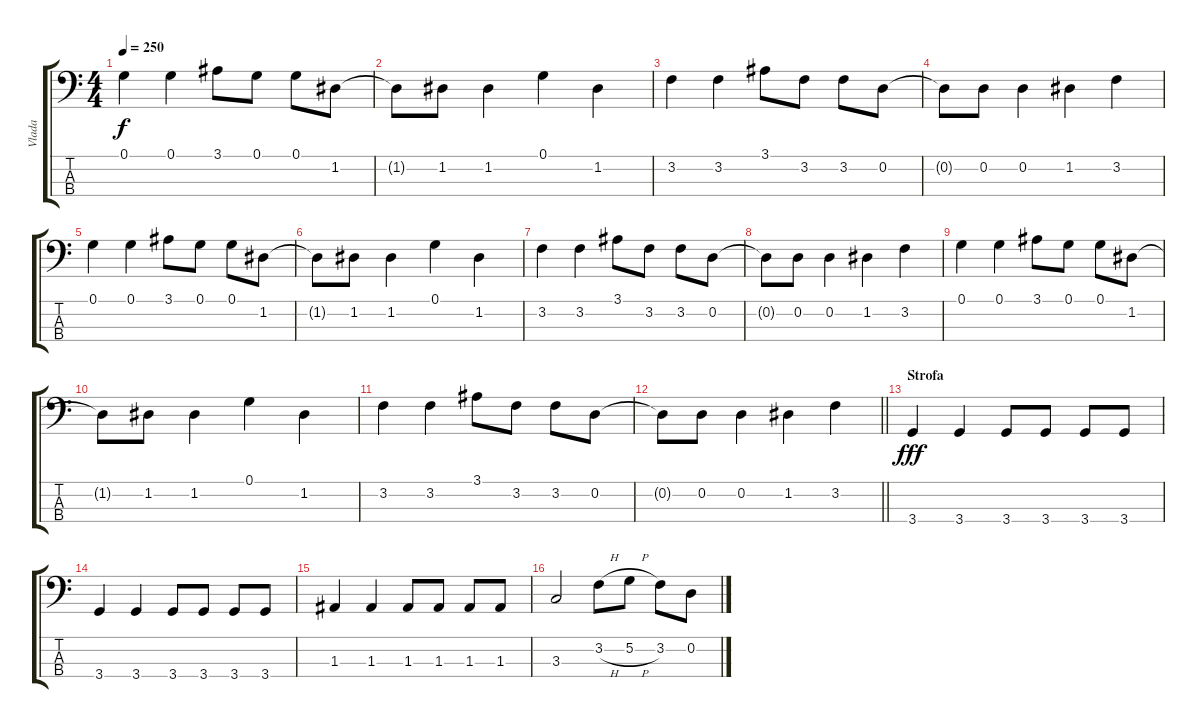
\track ("Vlada" "Vlada") {instrument electricbassfinger}
\staff {score tabs}
\tuning (G2 D2 A1 E1) {hide}
\ts (4 4)
\tempo 250
\clef f4
\ks c
0.1.4{dy f} 0.1.4 3.1.8 0.1.8 0.1.8 1.2.8 |
1.2{t}.8 1.2.8 1.2.4 0.1.4 1.2.4 |
3.2.4 3.2.4 3.1.8 3.2.8 3.2.8 0.2.8 |
0.2{t}.8 0.2.8 0.2.4 1.2.4 3.2.4 |
0.1.4 0.1.4 3.1.8 0.1.8 0.1.8 1.2.8 |
1.2{t}.8 1.2.8 1.2.4 0.1.4 1.2.4 |
3.2.4 3.2.4 3.1.8 3.2.8 3.2.8 0.2.8 |
0.2{t}.8 0.2.8 0.2.4 1.2.4 3.2.4 |
0.1.4 0.1.4 3.1.8 0.1.8 0.1.8 1.2.8 |
1.2{t}.8 1.2.8 1.2.4 0.1.4 1.2.4 |
3.2.4 3.2.4 3.1.8 3.2.8 3.2.8 0.2.8 |
\barLineRight lightlight
0.2{t}.8 0.2.8 0.2.4 1.2.4 3.2.4 |
\section ("" "Strofa")
3.4.4{dy fff} 3.4.4 3.4.8 3.4.8 3.4.8 3.4.8 |
3.4.4 3.4.4 3.4.8 3.4.8 3.4.8 3.4.8 |
1.3.4 1.3.4 1.3.8 1.3.8 1.3.8 1.3.8 |
3.3.2 3.2{h}.8 5.2{h}.8 3.2.8 0.2.8
